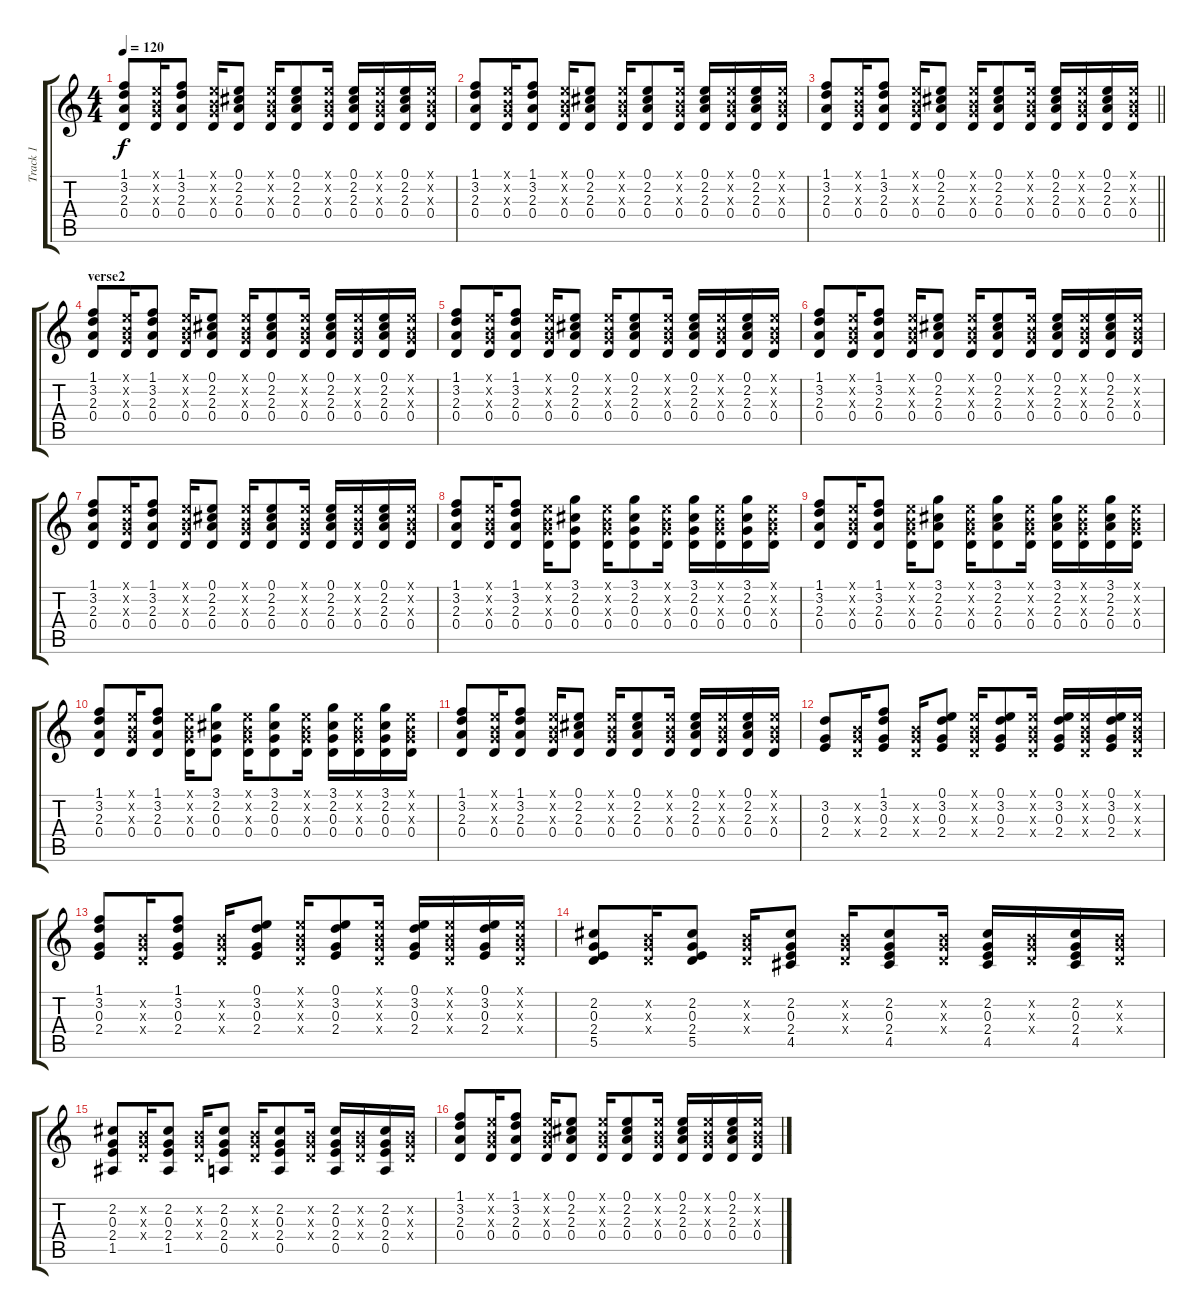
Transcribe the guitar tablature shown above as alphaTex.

\track ("Track 1" "Track 1") {instrument acousticguitarsteel}
\staff {score tabs}
\tuning (E4 B3 G3 D3 A2 E2) {hide}
\ts (4 4)
\tempo 120
\clef g2
\ks c
(1.1 3.2 2.3 0.4).8{dy f} (0.1{x} 0.2{x} 0.3{x} 0.4).16 (1.1 3.2 2.3 0.4).8 (0.1{x} 0.2{x} 0.3{x} 0.4).16 (0.1 2.2 2.3 0.4).8 (0.1{x} 0.2{x} 0.3{x} 0.4).16 (0.1 2.2 2.3 0.4).8 (0.1{x} 0.2{x} 0.3{x} 0.4).16 (0.1 2.2 2.3 0.4).16 (0.1{x} 0.2{x} 0.3{x} 0.4).16 (0.1 2.2 2.3 0.4).16 (0.1{x} 0.2{x} 0.3{x} 0.4).16 |
(1.1 3.2 2.3 0.4).8 (0.1{x} 0.2{x} 0.3{x} 0.4).16 (1.1 3.2 2.3 0.4).8 (0.1{x} 0.2{x} 0.3{x} 0.4).16 (0.1 2.2 2.3 0.4).8 (0.1{x} 0.2{x} 0.3{x} 0.4).16 (0.1 2.2 2.3 0.4).8 (0.1{x} 0.2{x} 0.3{x} 0.4).16 (0.1 2.2 2.3 0.4).16 (0.1{x} 0.2{x} 0.3{x} 0.4).16 (0.1 2.2 2.3 0.4).16 (0.1{x} 0.2{x} 0.3{x} 0.4).16 |
\barLineRight lightlight
(1.1 3.2 2.3 0.4).8 (0.1{x} 0.2{x} 0.3{x} 0.4).16 (1.1 3.2 2.3 0.4).8 (0.1{x} 0.2{x} 0.3{x} 0.4).16 (0.1 2.2 2.3 0.4).8 (0.1{x} 0.2{x} 0.3{x} 0.4).16 (0.1 2.2 2.3 0.4).8 (0.1{x} 0.2{x} 0.3{x} 0.4).16 (0.1 2.2 2.3 0.4).16 (0.1{x} 0.2{x} 0.3{x} 0.4).16 (0.1 2.2 2.3 0.4).16 (0.1{x} 0.2{x} 0.3{x} 0.4).16 |
\section ("" "verse2")
(1.1 3.2 2.3 0.4).8 (0.1{x} 0.2{x} 0.3{x} 0.4).16 (1.1 3.2 2.3 0.4).8 (0.1{x} 0.2{x} 0.3{x} 0.4).16 (0.1 2.2 2.3 0.4).8 (0.1{x} 0.2{x} 0.3{x} 0.4).16 (0.1 2.2 2.3 0.4).8 (0.1{x} 0.2{x} 0.3{x} 0.4).16 (0.1 2.2 2.3 0.4).16 (0.1{x} 0.2{x} 0.3{x} 0.4).16 (0.1 2.2 2.3 0.4).16 (0.1{x} 0.2{x} 0.3{x} 0.4).16 |
(1.1 3.2 2.3 0.4).8 (0.1{x} 0.2{x} 0.3{x} 0.4).16 (1.1 3.2 2.3 0.4).8 (0.1{x} 0.2{x} 0.3{x} 0.4).16 (0.1 2.2 2.3 0.4).8 (0.1{x} 0.2{x} 0.3{x} 0.4).16 (0.1 2.2 2.3 0.4).8 (0.1{x} 0.2{x} 0.3{x} 0.4).16 (0.1 2.2 2.3 0.4).16 (0.1{x} 0.2{x} 0.3{x} 0.4).16 (0.1 2.2 2.3 0.4).16 (0.1{x} 0.2{x} 0.3{x} 0.4).16 |
(1.1 3.2 2.3 0.4).8 (0.1{x} 0.2{x} 0.3{x} 0.4).16 (1.1 3.2 2.3 0.4).8 (0.1{x} 0.2{x} 0.3{x} 0.4).16 (0.1 2.2 2.3 0.4).8 (0.1{x} 0.2{x} 0.3{x} 0.4).16 (0.1 2.2 2.3 0.4).8 (0.1{x} 0.2{x} 0.3{x} 0.4).16 (0.1 2.2 2.3 0.4).16 (0.1{x} 0.2{x} 0.3{x} 0.4).16 (0.1 2.2 2.3 0.4).16 (0.1{x} 0.2{x} 0.3{x} 0.4).16 |
(1.1 3.2 2.3 0.4).8 (0.1{x} 0.2{x} 0.3{x} 0.4).16 (1.1 3.2 2.3 0.4).8 (0.1{x} 0.2{x} 0.3{x} 0.4).16 (0.1 2.2 2.3 0.4).8 (0.1{x} 0.2{x} 0.3{x} 0.4).16 (0.1 2.2 2.3 0.4).8 (0.1{x} 0.2{x} 0.3{x} 0.4).16 (0.1 2.2 2.3 0.4).16 (0.1{x} 0.2{x} 0.3{x} 0.4).16 (0.1 2.2 2.3 0.4).16 (0.1{x} 0.2{x} 0.3{x} 0.4).16 |
(1.1 3.2 2.3 0.4).8 (0.1{x} 0.2{x} 0.3{x} 0.4).16 (1.1 3.2 2.3 0.4).8 (0.1{x} 0.2{x} 0.3{x} 0.4).16 (3.1 2.2 0.3 0.4).8 (0.1{x} 0.2{x} 0.3{x} 0.4).16 (3.1 2.2 0.3 0.4).8 (0.1{x} 0.2{x} 0.3{x} 0.4).16 (3.1 2.2 0.3 0.4).16 (0.1{x} 0.2{x} 0.3{x} 0.4).16 (3.1 2.2 0.3 0.4).16 (0.1{x} 0.2{x} 0.3{x} 0.4).16 |
(1.1 3.2 2.3 0.4).8 (0.1{x} 0.2{x} 0.3{x} 0.4).16 (1.1 3.2 2.3 0.4).8 (0.1{x} 0.2{x} 0.3{x} 0.4).16 (3.1 2.2 2.3 0.4).8 (0.1{x} 0.2{x} 0.3{x} 0.4).16 (3.1 2.2 2.3 0.4).8 (0.1{x} 0.2{x} 0.3{x} 0.4).16 (3.1 2.2 2.3 0.4).16 (0.1{x} 0.2{x} 0.3{x} 0.4).16 (3.1 2.2 2.3 0.4).16 (0.1{x} 0.2{x} 0.3{x} 0.4).16 |
(1.1 3.2 2.3 0.4).8 (0.1{x} 0.2{x} 0.3{x} 0.4).16 (1.1 3.2 2.3 0.4).8 (0.1{x} 0.2{x} 0.3{x} 0.4).16 (3.1 2.2 0.3 0.4).8 (0.1{x} 0.2{x} 0.3{x} 0.4).16 (3.1 2.2 0.3 0.4).8 (0.1{x} 0.2{x} 0.3{x} 0.4).16 (3.1 2.2 0.3 0.4).16 (0.1{x} 0.2{x} 0.3{x} 0.4).16 (3.1 2.2 0.3 0.4).16 (0.1{x} 0.2{x} 0.3{x} 0.4).16 |
(1.1 3.2 2.3 0.4).8 (0.1{x} 0.2{x} 0.3{x} 0.4).16 (1.1 3.2 2.3 0.4).8 (0.1{x} 0.2{x} 0.3{x} 0.4).16 (0.1 2.2 2.3 0.4).8 (0.1{x} 0.2{x} 0.3{x} 0.4).16 (0.1 2.2 2.3 0.4).8 (0.1{x} 0.2{x} 0.3{x} 0.4).16 (0.1 2.2 2.3 0.4).16 (0.1{x} 0.2{x} 0.3{x} 0.4).16 (0.1 2.2 2.3 0.4).16 (0.1{x} 0.2{x} 0.3{x} 0.4).16 |
(3.2 0.3 2.4).8 (0.2{x} 0.3{x} 0.4{x}).16 (1.1 3.2 0.3 2.4).8 (0.2{x} 0.3{x} 0.4{x}).16 (0.1 3.2 0.3 2.4).8 (0.1{x} 0.2{x} 0.3{x} 0.4{x}).16 (0.1 3.2 0.3 2.4).8 (0.1{x} 0.2{x} 0.3{x} 0.4{x}).16 (0.1 3.2 0.3 2.4).16 (0.1{x} 0.2{x} 0.3{x} 0.4{x}).16 (0.1 3.2 0.3 2.4).16 (0.1{x} 0.2{x} 0.3{x} 0.4{x}).16 |
(1.1 3.2 0.3 2.4).8 (0.2{x} 0.3{x} 0.4{x}).16 (1.1 3.2 0.3 2.4).8 (0.2{x} 0.3{x} 0.4{x}).16 (0.1 3.2 0.3 2.4).8 (0.1{x} 0.2{x} 0.3{x} 0.4{x}).16 (0.1 3.2 0.3 2.4).8 (0.1{x} 0.2{x} 0.3{x} 0.4{x}).16 (0.1 3.2 0.3 2.4).16 (0.1{x} 0.2{x} 0.3{x} 0.4{x}).16 (0.1 3.2 0.3 2.4).16 (0.1{x} 0.2{x} 0.3{x} 0.4{x}).16 |
(2.2 0.3 2.4 5.5).8 (0.2{x} 0.3{x} 0.4{x}).16 (2.2 0.3 2.4 5.5).8 (0.2{x} 0.3{x} 0.4{x}).16 (2.2 0.3 2.4 4.5).8 (0.2{x} 0.3{x} 0.4{x}).16 (2.2 0.3 2.4 4.5).8 (0.2{x} 0.3{x} 0.4{x}).16 (2.2 0.3 2.4 4.5).16 (0.2{x} 0.3{x} 0.4{x}).16 (2.2 0.3 2.4 4.5).16 (0.2{x} 0.3{x} 0.4{x}).16 |
(2.2 0.3 2.4 1.5).8 (0.2{x} 0.3{x} 0.4{x}).16 (2.2 0.3 2.4 1.5).8 (0.2{x} 0.3{x} 0.4{x}).16 (2.2 0.3 2.4 0.5).8 (0.2{x} 0.3{x} 0.4{x}).16 (2.2 0.3 2.4 0.5).8 (0.2{x} 0.3{x} 0.4{x}).16 (2.2 0.3 2.4 0.5).16 (0.2{x} 0.3{x} 0.4{x}).16 (2.2 0.3 2.4 0.5).16 (0.2{x} 0.3{x} 0.4{x}).16 |
(1.1 3.2 2.3 0.4).8 (0.1{x} 0.2{x} 0.3{x} 0.4).16 (1.1 3.2 2.3 0.4).8 (0.1{x} 0.2{x} 0.3{x} 0.4).16 (0.1 2.2 2.3 0.4).8 (0.1{x} 0.2{x} 0.3{x} 0.4).16 (0.1 2.2 2.3 0.4).8 (0.1{x} 0.2{x} 0.3{x} 0.4).16 (0.1 2.2 2.3 0.4).16 (0.1{x} 0.2{x} 0.3{x} 0.4).16 (0.1 2.2 2.3 0.4).16 (0.1{x} 0.2{x} 0.3{x} 0.4).16
